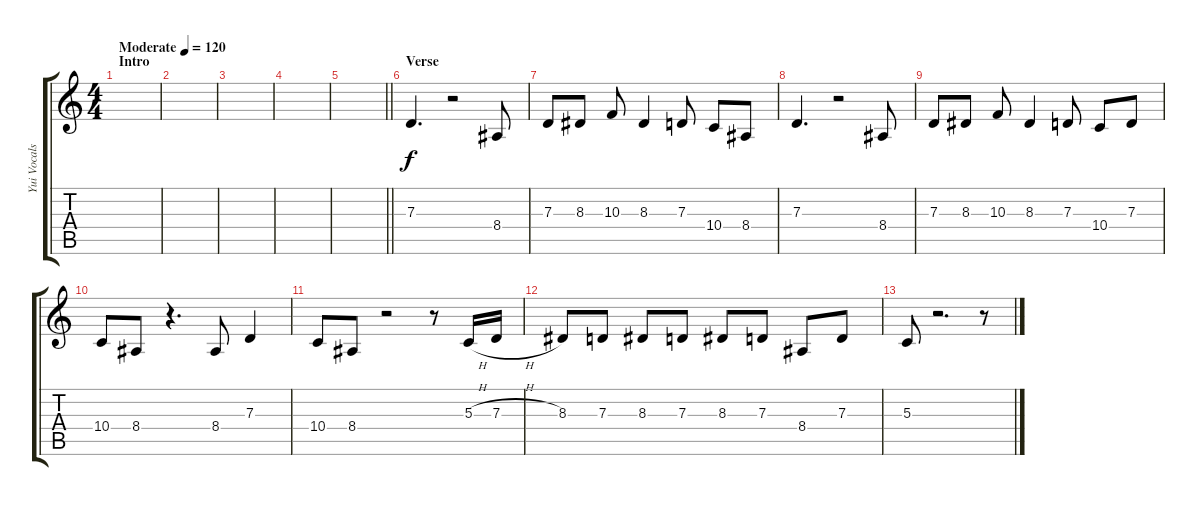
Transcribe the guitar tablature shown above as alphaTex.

\track ("Yui Vocals" "Yui Vocals") {instrument choiraahs}
\staff {score tabs}
\tuning (E4 B3 G3 D3 A2 E2) {hide}
\ts (4 4)
\section ("" "Intro")
\tempo (120 "Moderate")
\clef g2
\ks c
|
|
|
|
\barLineRight lightlight
|
\section ("" "Verse")
7.3.4{d} r.2 8.4.8 |
7.3.8 8.3.8 10.3.8 8.3.4 7.3.8 10.4.8 8.4.8 |
7.3.4{d} r.2 8.4.8 |
7.3.8 8.3.8 10.3.8 8.3.4 7.3.8 10.4.8 7.3.8 |
10.4.8 8.4.8 r.4{d} 8.4.8 7.3.4 |
10.4.8 8.4.8 r.2 r.8 5.3{h}.16 7.3{h}.16 |
8.3.8 7.3.8 8.3.8 7.3.8 8.3.8 7.3.8 8.4.8 7.3.8 |
5.3.8 r.2{d} r.8
